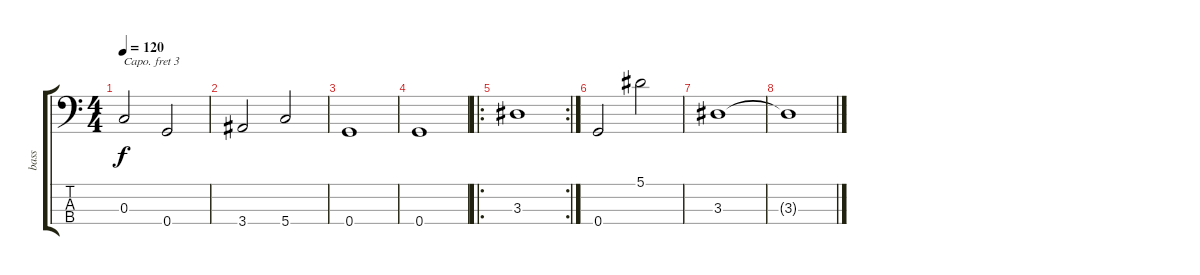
\track ("bass" "bass") {instrument slapbass2}
\staff {score tabs}
\capo 3
\tuning (G2 D2 A1 E1) {hide}
\ts (4 4)
\tempo 120
\clef f4
\ks c
0.3.2{dy f instrument acousticguitarsteel} 0.4.2 |
3.4.2 5.4.2 |
0.4.1 |
0.4.1 |
\ro
\rc 2
3.3.1 |
0.4.2 5.1.2 |
3.3.1 |
3.3{t}.1
